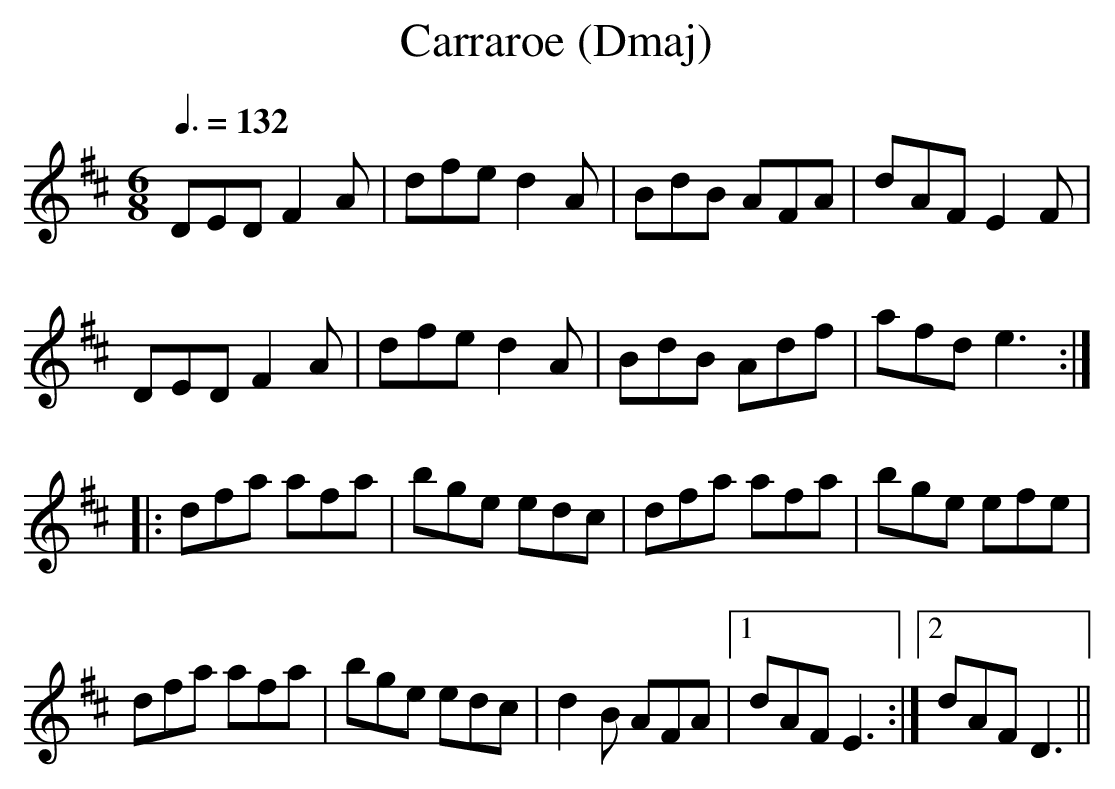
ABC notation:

X:1
T:Carraroe (Dmaj)
Q:3/8=132
M:6/8
L:1/8
K:Dmaj
DED F2A|dfe d2A| BdB AFA|dAF E2F|
DED F2A|dfe d2A|BdB Adf| afd e3:|
|:dfa afa|bge edc|dfa afa|bge efe|
dfa afa|bge edc| d2B AFA|1dAF E3:|2dAF D3||
